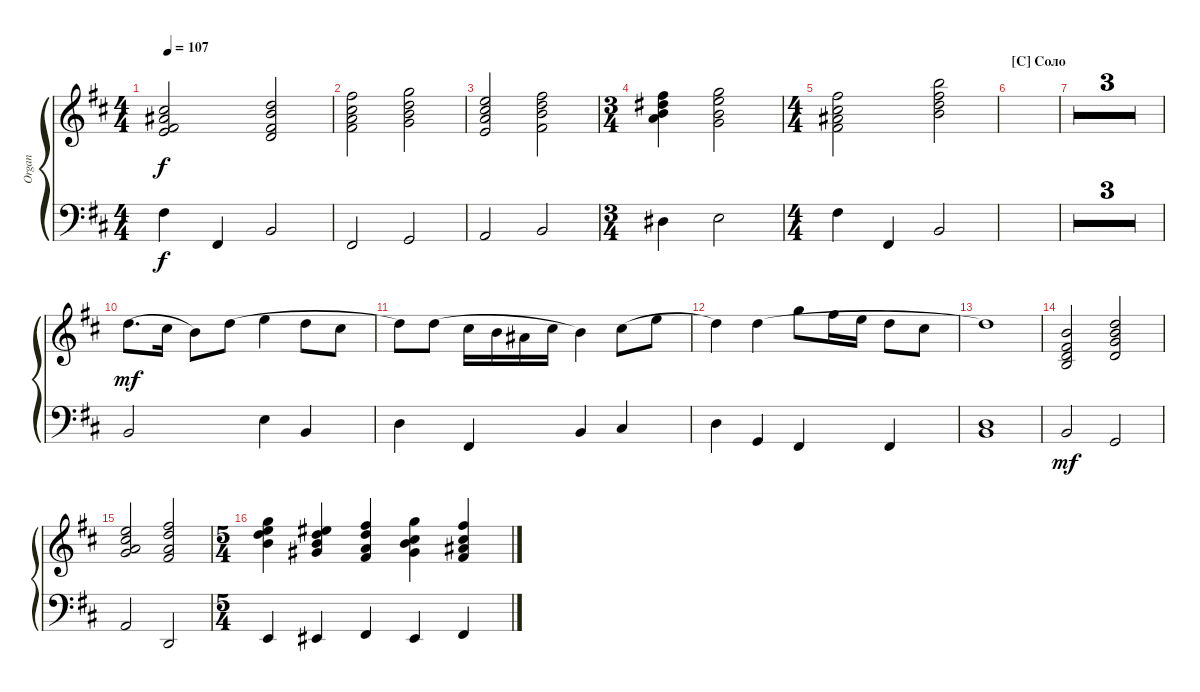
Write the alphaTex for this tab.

\bracketExtendMode groupsimilarinstruments
\track ("Organ" "Organ") {multiBarRest instrument drawbarorgan}
\staff {score}
\tuning (E4 B3 G3 D3 A2 E2)
\ts (4 4)
\tempo 107
\clef g2
\ks bminor
(11.2{acc #} 11.3{acc #} 0.1{acc forcenatural} 23.4{acc #}).2{dy f beam Up} (7.3{acc forcenatural} 7.2{acc #} 7.1{acc forcenatural} 24.4{acc forcenatural}).2{beam Up} |
(10.2{acc forcenatural} 9.1{acc #} 11.3{acc #} 28.4{acc #}).2{beam Down} (16.3{acc forcenatural} 15.2{acc forcenatural} 17.4{acc forcenatural} 15.1{acc forcenatural}).2{beam Down} |
(19.4{acc forcenatural} 18.3{acc #} 19.5{acc forcenatural} 17.2{acc forcenatural}).2{beam Up} (16.4{acc #} 16.3{acc forcenatural} 15.2{acc forcenatural} 14.1{acc #}).2{beam Down} |
\ts (3 4)
(14.3{acc forcenatural} 12.2{acc forcenatural} 11.1{acc #} 28.4{acc #}).4{beam Down} (12.2{acc forcenatural} 12.3{acc forcenatural} 29.4{acc forcenatural} 31.5{acc forcenatural}).2{beam Down} |
\ts (4 4)
(11.2{acc #} 11.3{acc #} 28.4{acc #} 28.5{acc #}).2{beam Down} (7.1{acc forcenatural} 33.4{acc forcenatural} 33.5{acc #} 34.6{acc forcenatural}).2{beam Down} |
\section ("C" "Соло")
|
|
|
|
10.1{acc forcenatural}.8{d dy mf legatoorigin beam Down} 9.1{acc #}.16{legatoorigin beam Down} 7.1{acc forcenatural}.8{beam Down} 10.1{acc forcenatural}.8{legatoorigin beam Down} 12.1{acc forcenatural}.4{legatoorigin beam Down} 10.1{acc forcenatural}.8{legatoorigin beam Down} 9.1{acc #}.8{legatoorigin beam Down} |
10.1{acc forcenatural}.8{beam Down} 10.1{acc forcenatural}.8{legatoorigin beam Down} 9.1{acc #}.16{legatoorigin beam Down} 7.1{acc forcenatural}.16{legatoorigin beam Down} 6.1{acc #}.16{legatoorigin beam Down} 9.1{acc #}.16{legatoorigin beam Down} 7.1{acc forcenatural}.4{beam Down} 9.1{acc #}.8{legatoorigin beam Down} 12.1{acc forcenatural}.8{legatoorigin beam Down} |
10.1{acc forcenatural}.4{beam Down} 10.1{acc forcenatural}.4{legatoorigin beam Down} 15.1{acc forcenatural}.8{legatoorigin beam Down} 14.1{acc #}.16{legatoorigin beam Down} 12.1{acc forcenatural}.16{legatoorigin beam Down} 10.1{acc forcenatural}.8{legatoorigin beam Down} 9.1{acc #}.8{legatoorigin beam Down} |
10.1{acc forcenatural}.1{beam Down} |
(7.1{acc forcenatural} 7.2{acc #} 7.3{acc forcenatural} 9.4{acc forcenatural}).2{beam Up} (12.4{acc forcenatural} 12.3{acc forcenatural} 12.2{acc forcenatural} 10.1{acc forcenatural}).2{beam Up} |
(14.2{acc #} 17.4{acc forcenatural} 14.3{acc forcenatural} 31.5{acc forcenatural}).2{beam Up} (15.2{acc forcenatural} 14.3{acc forcenatural} 16.4{acc #} 14.1{acc #}).2{beam Up} |
\ts (5 4)
(15.2{acc forcenatural} 16.3{acc forcenatural} 31.5{acc forcenatural} 39.6{acc forcenatural}).4{beam Down} (9.2{acc #} 16.3{acc forcenatural} 24.4{acc forcenatural} 32.5{acc #}).4{beam Up} (10.1{acc forcenatural} 10.2{acc forcenatural} 11.3{acc #} 33.5{acc #}).4{beam Up} (9.1{acc #} 9.2{acc #} 34.5{acc forcenatural} 16.3{acc forcenatural}).4{beam Down} (11.2{acc #} 11.3{acc #} 33.5{acc #} 23.4{acc #}).4{beam Up}
\staff {score}
\tuning (E4 B3 G3 D3 A2 E2)
\clef f4
\ottava regular
\simile none
\ks bminor
4.4{acc #}.4{dy f beam Down} 2.6{acc #}.4{beam Up} 2.5{acc forcenatural}.2{beam Up} |
2.6{acc #}.2{beam Up} 3.6{acc forcenatural}.2{beam Up} |
0.5{acc forcenatural}.2{beam Up} 2.5{acc forcenatural}.2{beam Up} |
1.4{acc #}.4{beam Down} 2.4{acc forcenatural}.2{beam Down} |
4.4{acc #}.4{beam Down} 2.6{acc #}.4{beam Up} 2.5{acc forcenatural}.2{beam Up} |
|
|
|
|
2.5{acc forcenatural}.2{beam Up} 2.4{acc forcenatural}.4{beam Down} 2.5{acc forcenatural}.4{beam Up} |
0.4{acc forcenatural}.4{beam Down} 2.6{acc #}.4{beam Up} 2.5{acc forcenatural}.4{beam Up} 4.5{acc #}.4{beam Up} |
0.4{acc forcenatural}.4{beam Down} 3.6{acc forcenatural}.4{beam Up} 2.6{acc #}.4{beam Up} 2.6{acc #}.4{beam Up} |
(7.6{acc forcenatural} 0.4{acc forcenatural}).1{beam Up} |
2.5{acc forcenatural}.2{dy mf beam Up} 3.6{acc forcenatural}.2{beam Up} |
0.5{acc forcenatural}.2{beam Up} -2.6{acc forcenatural}.2{beam Up} |
0.6{acc forcenatural}.4{beam Up} 1.6{acc #}.4{beam Up} 2.6{acc #}.4{beam Up} 1.6{acc #}.4{beam Up} 2.6{acc #}.4{beam Up}
